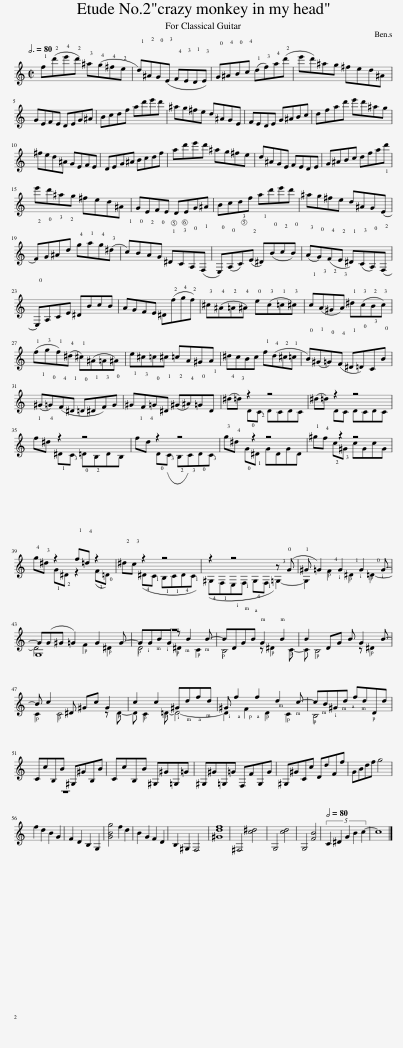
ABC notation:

X:1
%%score ( 1 2 3 )
L:1/8
Q:3/4=80
M:2/2
I:linebreak $
K:C
V:1 treble
V:2 treble
V:3 treble
V:1
 !1!f(!2!d'!4!e'!2!d') !3!^a(!4!g!4!^f)!2!e | !1!d!2!^A!0!G(!3!E !4!F)!3!E!1!D!3!E | !0!G!4!^A!0!B!4!c (!1!d!3!f)!4!a(!2!d' | e'd')^ag ^fed^A |$ GEFE DEG^A | %5
 Bcdf ad'e'd' | ^ag^fe d^AGE | FEDE G^ABc | dfad' e'd'^ag |$ ^fed^A GEFE | %10
 DEG^A Bcdf | ad'e'd' ^ag^fe | d^AGE FEDE | G^ABc dfad' |$ e'd'^ag ^fed^A | %15
 GEFE DEG^A | Bcdf ad'e'd' | ^ag^fe d^AG(!1!E |$ !2!F)!0!G!3!^A!2!d !4!g!1!a!4!g(!3!^d | !1!c)!0!B!2!A!0!G !1!^D!3!C!0!A,(!1!F, | %20
 !0!E,)(!0!A,!3!C)(!2!E !1!^D)(!0!B!2!c)!0!B | (!3!A!0!G)(!4!F!2!E) !1!^D(!3!C!0!A,)(!2!F, |$ !0!E,)A,CE ^DBcB | AGFE ^D(!2!f!4!g)!2!f | !3!^c(!4!^A!2!=A!4!^A) !0!e(!3!c!1!=c)!3!^c | %25
 !1!c(!3!A!2!^G)!3!A !1!^d(!3!c!2!B!3!c) |$ (!1!f!3!g!1!f)(!4!^d !1!^c)(^A=A^A) | e^c=c^c =cA^GA | ^dcBc !1!f(!4!d!2!^c!1!=c | !0!B)(!1!^G!0!=G)(!4!F !1!^D)!0!=D!3!C!0!B |$ %30
 (!1!^G!0!=G)(!4!F!1!^D) !0!=D!1!^D!3!F!0!G | !1!^G!3!F!0!=G!1!^D (!2!^G!4!^A)!0!=G!1!D | (!4!^d!3!=d) z2 z4 | (^d=d) z2 z4 |$ !1!f!4!^d z2 z4 | %35
 !1!f!4!d z2 z4 | !3!g!4!^d z2 z4 | !1!^g!4!f z2 z4 |$ !4!g!3!^d z2 !1!f!4!=d z2 | !2!^d!3!c z2 z4 | %40
 z2 z4 z (!0!G | !1!^G) =G2 G2 G2 G- |$ G(G^G) =G2 G2 G- | GGBG z B2 B- | BDGB G2 B2 | %45
 B2 DG B G2 B- |$ B c2 ^D ^Gc G2 | c2 c2 ^Gdfd | ^G f2 f2 d2 c- | cB^Gd fdDd |$ %50
 CcB,B ^G,^GB,B | CcB,B ^G,^G=G,=G | ^G,^G=G,=G F,FG,G | ^G,^GCc DdFf | GBdf g4 |$ %55
 f2 d2 B2 G2 | F2 D2 B,2 G,2 | [GBg]4 f2 d2 | B2 G2 F2 D2 | B,2 ^G,2 F,4 | %60
 [^Gdf]8 | ^F,4 [c^d]4 | G,4 [cd]4 | G,4 [FB]4 |[Q:1/2=80] (5:4:5C2 ^D2 G2 B2 c2- | %65
 c8 |] %66
V:2
 x8 | x8 | x8 | x8 |$ x8 | %5
 x8 | x8 | x8 | x8 |$ x8 | %10
 x8 | x8 | x8 | x8 |$ x8 | %15
 x8 | x8 | x8 |$ x8 | x8 | %20
 x8 | x8 |$ x8 | x8 | x8 | %25
 x8 |$ x8 | x8 | x8 | x8 |$ %30
 x8 | x8 | x2 !0!D!2!C DCDC | x2 DC DCDC |$ x2 !1!^D!3!C !0!=D!2!B,DB, | %35
 x2 !0!D(!3!C !2!B,!3!C)!0!D!3!C | x2 !0!G!1!^D GDGD | x2 !2!c!3!^G cGcG |$ x2 !1!G!2!^D z2 (!3!F!0!=D) | x2 (!4!^D!1!C) !1!B,!1!C!4!D!1!C | %40
 (!4!^G,!1!F,)E,!1!F, !4!G,!1!F, !3!=G,2- | G,2 !4!F2 !1!^D2 !0!=D2- |$ D4 F2 ^D2 | D4 ^D2 C2 | B,4 z ^D2 C- | %45
 C B,4 z ^D2 |$ C2 C4 z ^D- | D C2 =D- D4- | D2 F2 D2 C2 | B,4 x4 |$ %50
 z8 | x8 | x8 | x8 | x8 |$ %55
 x8 | x8 | x8 | x8 | x8 | %60
 x8 | x8 | x8 | x8 | x8 | %65
 x8 |] %66
V:3
 x8 | x8 | x8 | x8 |$ x8 | %5
 x8 | x8 | x8 | x8 |$ x8 | %10
 x8 | x8 | x8 | x8 |$ x8 | %15
 x8 | x8 | x8 |$ x8 | x8 | %20
 x8 | x8 |$ x8 | x8 | x8 | %25
 x8 |$ x8 | x8 | x8 | x8 |$ %30
 x8 | x8 | x8 | x8 |$ x8 | %35
 x8 | x8 | x8 |$ x8 | x8 | %40
 x8 | x8 |$ G,8 | z8 | x8 | %45
 x8 |$ x8 | x8 | x8 | x8 |$ %50
 x8 | x8 | x8 | x8 | x8 |$ %55
 x8 | x8 | x8 | x8 | x8 | %60
 x8 | x8 | x8 | x8 | x8 | %65
 x8 |] %66
